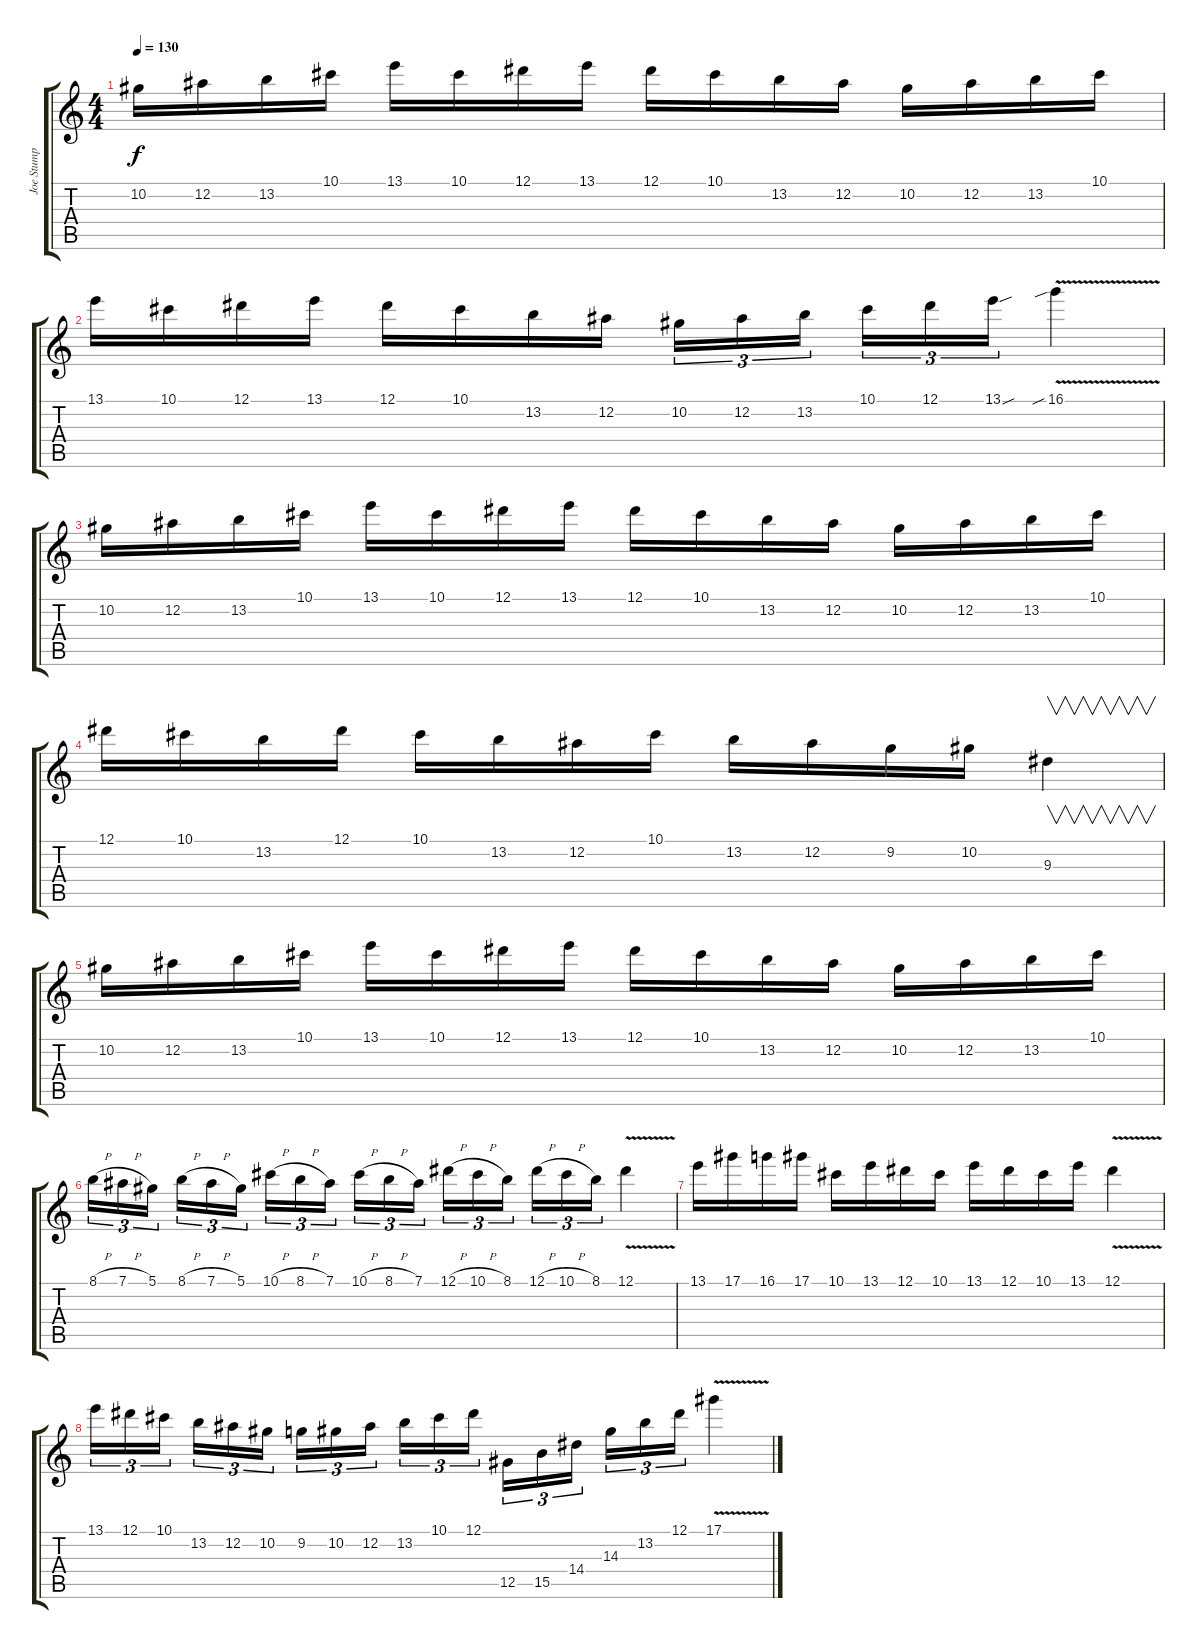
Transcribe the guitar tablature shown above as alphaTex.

\track ("Joe Stump" "Joe Stump") {instrument distortionguitar}
\staff {score tabs}
\tuning (Eb4 Bb3 Gb3 Db3 Ab2 Eb2) {hide}
\ts (4 4)
\tempo 130
\clef g2
\ks c
10.2.16{dy f} 12.2.16 13.2.16 10.1.16 13.1.16 10.1.16 12.1.16 13.1.16 12.1.16 10.1.16 13.2.16 12.2.16 10.2.16 12.2.16 13.2.16 10.1.16 |
13.1.16 10.1.16 12.1.16 13.1.16 12.1.16 10.1.16 13.2.16 12.2.16 10.2.16{tu (3 2)} 12.2.16{tu (3 2)} 13.2.16{tu (3 2) beam splitsecondary} 10.1.16{tu (3 2)} 12.1.16{tu (3 2)} 13.1{sou}.16{tu (3 2)} 16.1{v sib}.4 |
10.2.16 12.2.16 13.2.16 10.1.16 13.1.16 10.1.16 12.1.16 13.1.16 12.1.16 10.1.16 13.2.16 12.2.16 10.2.16 12.2.16 13.2.16 10.1.16 |
12.1.16 10.1.16 13.2.16 12.1.16 10.1.16 13.2.16 12.2.16 10.1.16 13.2.16 12.2.16 9.2.16 10.2.16 9.3.4{v} |
10.2.16 12.2.16 13.2.16 10.1.16 13.1.16 10.1.16 12.1.16 13.1.16 12.1.16 10.1.16 13.2.16 12.2.16 10.2.16 12.2.16 13.2.16 10.1.16 |
8.1{h}.16{tu (3 2)} 7.1{h}.16{tu (3 2)} 5.1.16{tu (3 2) beam splitsecondary} 8.1{h}.16{tu (3 2)} 7.1{h}.16{tu (3 2)} 5.1.16{tu (3 2)} 10.1{h}.16{tu (3 2)} 8.1{h}.16{tu (3 2)} 7.1.16{tu (3 2) beam splitsecondary} 10.1{h}.16{tu (3 2)} 8.1{h}.16{tu (3 2)} 7.1.16{tu (3 2)} 12.1{h}.16{tu (3 2)} 10.1{h}.16{tu (3 2)} 8.1.16{tu (3 2) beam splitsecondary} 12.1{h}.16{tu (3 2)} 10.1{h}.16{tu (3 2)} 8.1.16{tu (3 2)} 12.1{v}.4 |
13.1.16 17.1.16 16.1.16 17.1.16 10.1.16 13.1.16 12.1.16 10.1.16 13.1.16 12.1.16 10.1.16 13.1.16 12.1{v}.4 |
13.1.16{tu (3 2)} 12.1.16{tu (3 2)} 10.1.16{tu (3 2) beam splitsecondary} 13.2.16{tu (3 2)} 12.2.16{tu (3 2)} 10.2.16{tu (3 2)} 9.2.16{tu (3 2)} 10.2.16{tu (3 2)} 12.2.16{tu (3 2) beam splitsecondary} 13.2.16{tu (3 2)} 10.1.16{tu (3 2)} 12.1.16{tu (3 2)} 12.5.16{tu (3 2)} 15.5.16{tu (3 2)} 14.4.16{tu (3 2) beam splitsecondary} 14.3.16{tu (3 2)} 13.2.16{tu (3 2)} 12.1.16{tu (3 2)} 17.1{v}.4
